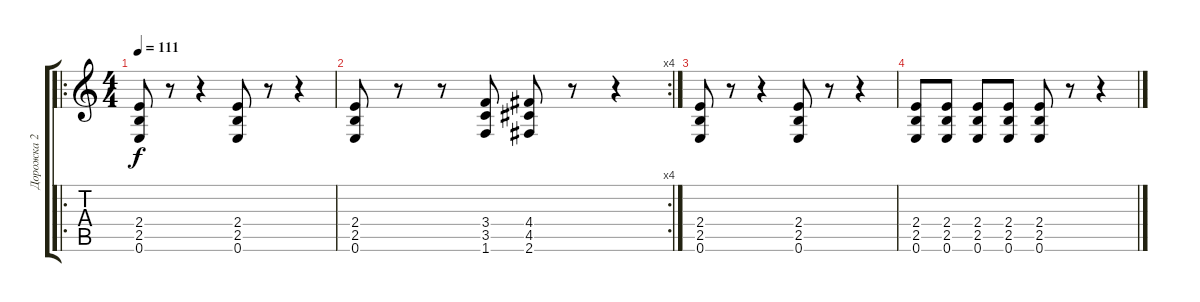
\track ("Дорожка 2" "Дорожка 2") {instrument distortionguitar}
\staff {score tabs}
\tuning (E4 B3 G3 D3 A2 E2) {hide}
\ro
\ts (4 4)
\tempo 111
\clef g2
\ks c
(2.4 2.5 0.6).8{dy f} r.8 r.4 (2.4 2.5 0.6).8 r.8 r.4 |
\rc 4
(2.4 2.5 0.6).8 r.8 r.8 (3.4 3.5 1.6).8 (4.4 4.5 2.6).8 r.8 r.4 |
(2.4 2.5 0.6).8 r.8 r.4 (2.4 2.5 0.6).8 r.8 r.4 |
(2.4 2.5 0.6).8 (2.4 2.5 0.6).8 (2.4 2.5 0.6).8 (2.4 2.5 0.6).8 (2.4 2.5 0.6).8 r.8 r.4
